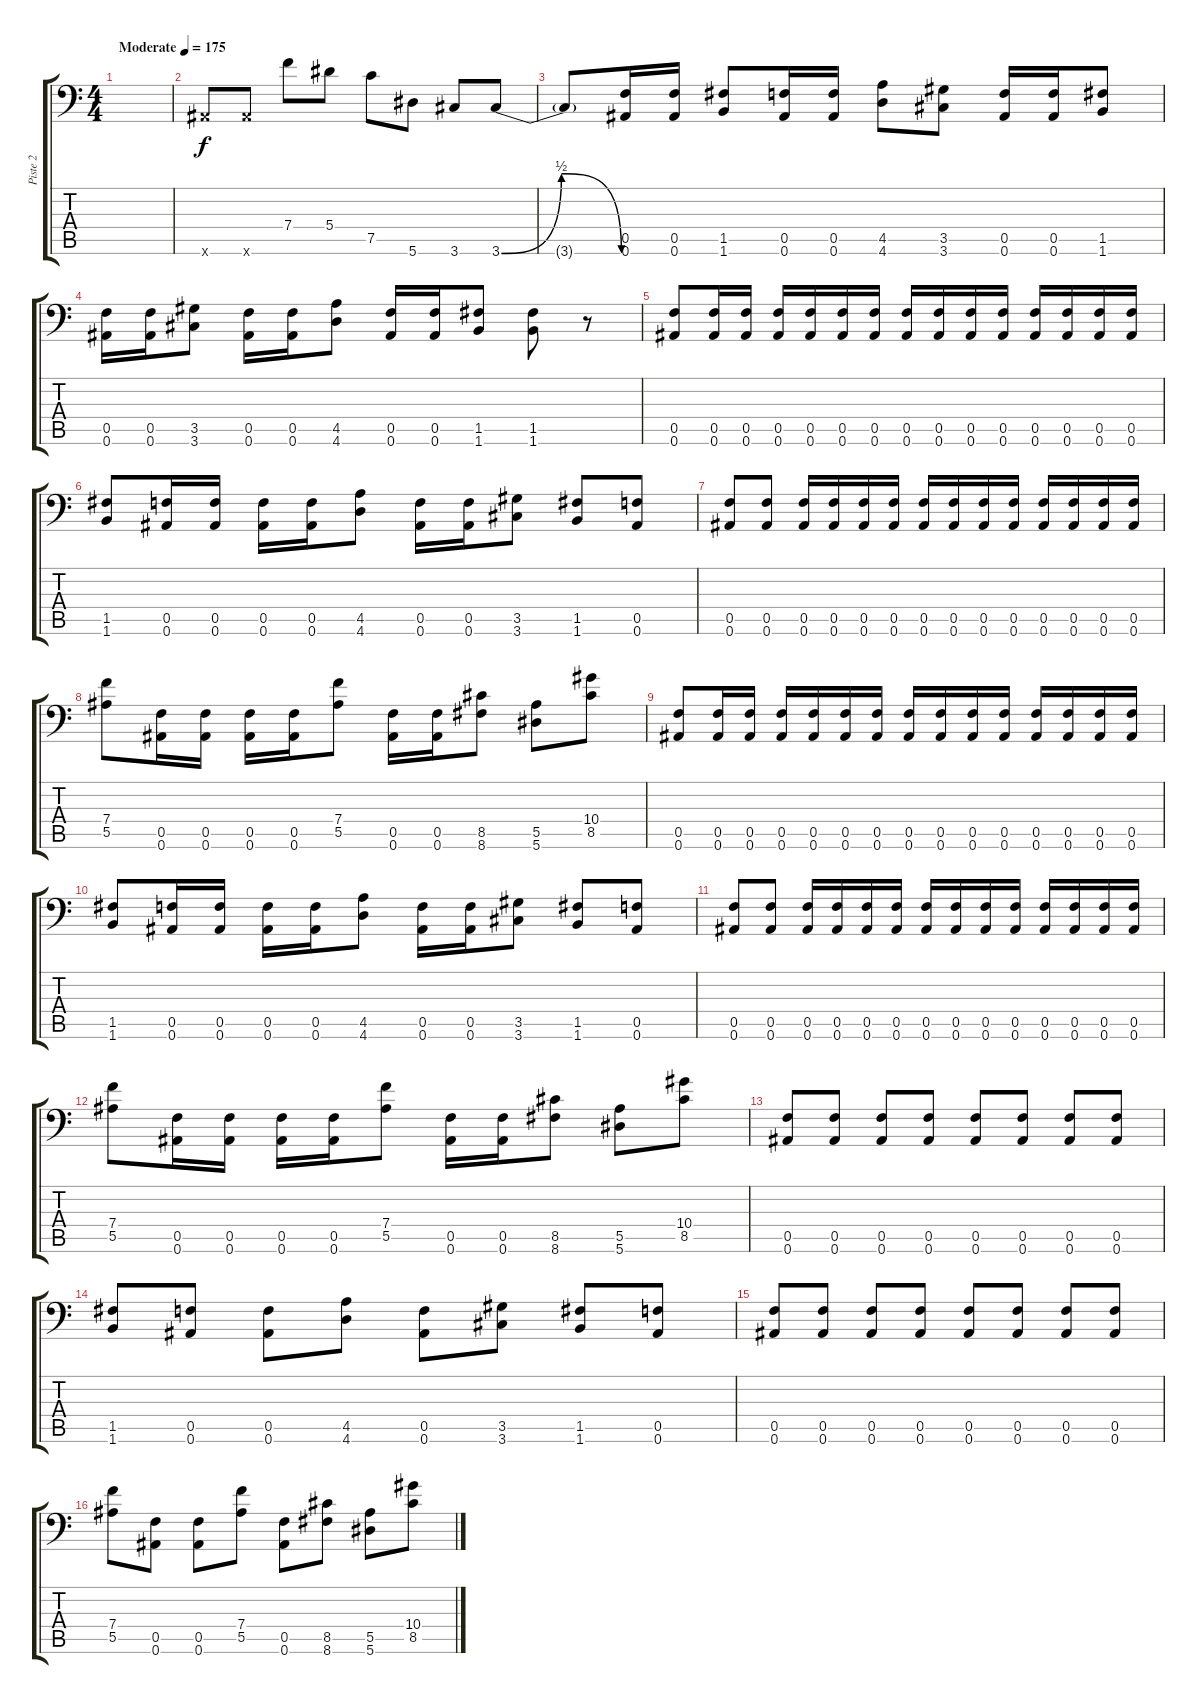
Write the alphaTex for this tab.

\track ("Piste 2" "Piste 2") {instrument distortionguitar}
\staff {score tabs}
\tuning (C4 G3 Eb3 Bb2 F2 Bb1) {hide}
\ts (4 4)
\tempo (175 "Moderate")
\clef f4
\ks c
|
0.6{x}.8 0.6{x}.8 7.4.8 5.4.8 7.5.8 5.6.8 3.6.8 3.6{be (bendrelease 0 0 15 2 15 2 60 0)}.8 |
3.6{t}.8 (0.5 0.6).16 (0.5 0.6).16 (1.5 1.6).8 (0.5 0.6).16 (0.5 0.6).16 (4.5 4.6).8 (3.5 3.6).8 (0.5 0.6).16 (0.5 0.6).16 (1.5 1.6).8 |
(0.5 0.6).16 (0.5 0.6).16 (3.5 3.6).8 (0.5 0.6).16 (0.5 0.6).16 (4.5 4.6).8 (0.5 0.6).16 (0.5 0.6).16 (1.5 1.6).8 (1.5 1.6).8 r.8 |
(0.5 0.6).8 (0.5 0.6).16 (0.5 0.6).16 (0.5 0.6).16 (0.5 0.6).16 (0.5 0.6).16 (0.5 0.6).16 (0.5 0.6).16 (0.5 0.6).16 (0.5 0.6).16 (0.5 0.6).16 (0.5 0.6).16 (0.5 0.6).16 (0.5 0.6).16 (0.5 0.6).16 |
(1.5 1.6).8 (0.5 0.6).16 (0.5 0.6).16 (0.5 0.6).16 (0.5 0.6).16 (4.5 4.6).8 (0.5 0.6).16 (0.5 0.6).16 (3.5 3.6).8 (1.5 1.6).8 (0.5 0.6).8 |
(0.5 0.6).8 (0.5 0.6).8 (0.5 0.6).16 (0.5 0.6).16 (0.5 0.6).16 (0.5 0.6).16 (0.5 0.6).16 (0.5 0.6).16 (0.5 0.6).16 (0.5 0.6).16 (0.5 0.6).16 (0.5 0.6).16 (0.5 0.6).16 (0.5 0.6).16 |
(7.4 5.5).8 (0.5 0.6).16 (0.5 0.6).16 (0.5 0.6).16 (0.5 0.6).16 (7.4 5.5).8 (0.5 0.6).16 (0.5 0.6).16 (8.5 8.6).8 (5.5 5.6).8 (10.4 8.5).8 |
(0.5 0.6).8 (0.5 0.6).16 (0.5 0.6).16 (0.5 0.6).16 (0.5 0.6).16 (0.5 0.6).16 (0.5 0.6).16 (0.5 0.6).16 (0.5 0.6).16 (0.5 0.6).16 (0.5 0.6).16 (0.5 0.6).16 (0.5 0.6).16 (0.5 0.6).16 (0.5 0.6).16 |
(1.5 1.6).8 (0.5 0.6).16 (0.5 0.6).16 (0.5 0.6).16 (0.5 0.6).16 (4.5 4.6).8 (0.5 0.6).16 (0.5 0.6).16 (3.5 3.6).8 (1.5 1.6).8 (0.5 0.6).8 |
(0.5 0.6).8 (0.5 0.6).8 (0.5 0.6).16 (0.5 0.6).16 (0.5 0.6).16 (0.5 0.6).16 (0.5 0.6).16 (0.5 0.6).16 (0.5 0.6).16 (0.5 0.6).16 (0.5 0.6).16 (0.5 0.6).16 (0.5 0.6).16 (0.5 0.6).16 |
(7.4 5.5).8 (0.5 0.6).16 (0.5 0.6).16 (0.5 0.6).16 (0.5 0.6).16 (7.4 5.5).8 (0.5 0.6).16 (0.5 0.6).16 (8.5 8.6).8 (5.5 5.6).8 (10.4 8.5).8 |
(0.5 0.6).8 (0.5 0.6).8 (0.5 0.6).8 (0.5 0.6).8 (0.5 0.6).8 (0.5 0.6).8 (0.5 0.6).8 (0.5 0.6).8 |
(1.5 1.6).8 (0.5 0.6).8 (0.5 0.6).8 (4.5 4.6).8 (0.5 0.6).8 (3.5 3.6).8 (1.5 1.6).8 (0.5 0.6).8 |
(0.5 0.6).8 (0.5 0.6).8 (0.5 0.6).8 (0.5 0.6).8 (0.5 0.6).8 (0.5 0.6).8 (0.5 0.6).8 (0.5 0.6).8 |
(7.4 5.5).8 (0.5 0.6).8 (0.5 0.6).8 (7.4 5.5).8 (0.5 0.6).8 (8.5 8.6).8 (5.5 5.6).8 (10.4 8.5).8
